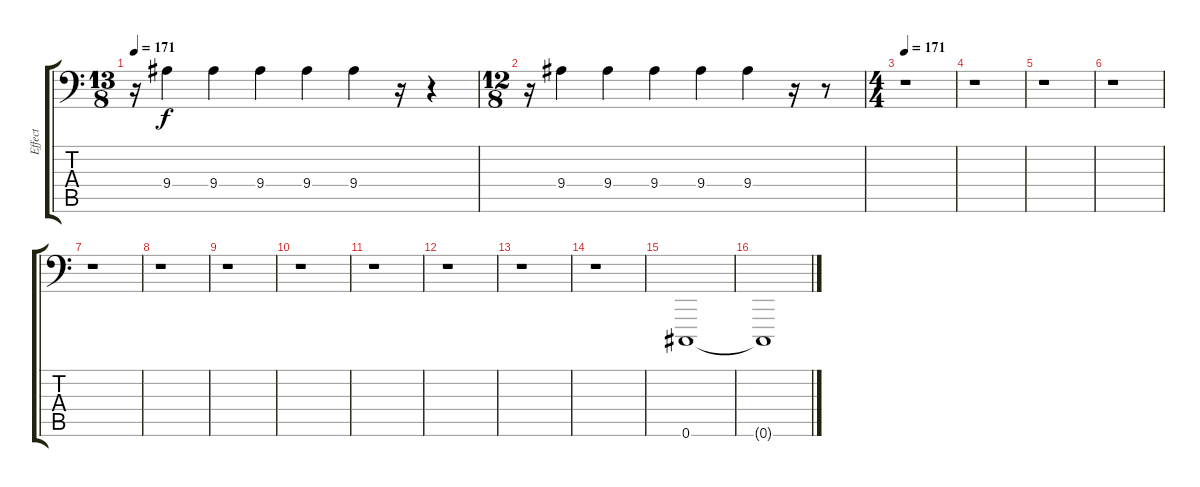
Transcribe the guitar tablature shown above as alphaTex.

\track ("Effect" "Effect") {instrument lead3calliope}
\staff {score tabs}
\tuning (Eb4 Bb3 Gb3 Db3 Ab2 Db1) {hide}
\ts (13 8)
\tempo 171
\tempo 145
\tempo 171
\clef f4
\ks c
r.16{dy f instrument lead3calliope} 9.4.4 9.4.4 9.4.4 9.4.4 9.4.4 r.16 r.4 |
\ts (12 8)
r.16 9.4.4 9.4.4 9.4.4 9.4.4 9.4.4 r.16 r.8 |
\ts (4 4)
\tempo 171
r.1 |
r.1 |
r.1 |
r.1 |
r.1 |
r.1 |
r.1 |
r.1 |
r.1 |
r.1 |
r.1 |
r.1 |
0.6.1{volume 16 instrument acousticgrandpiano} |
0.6{t}.1
